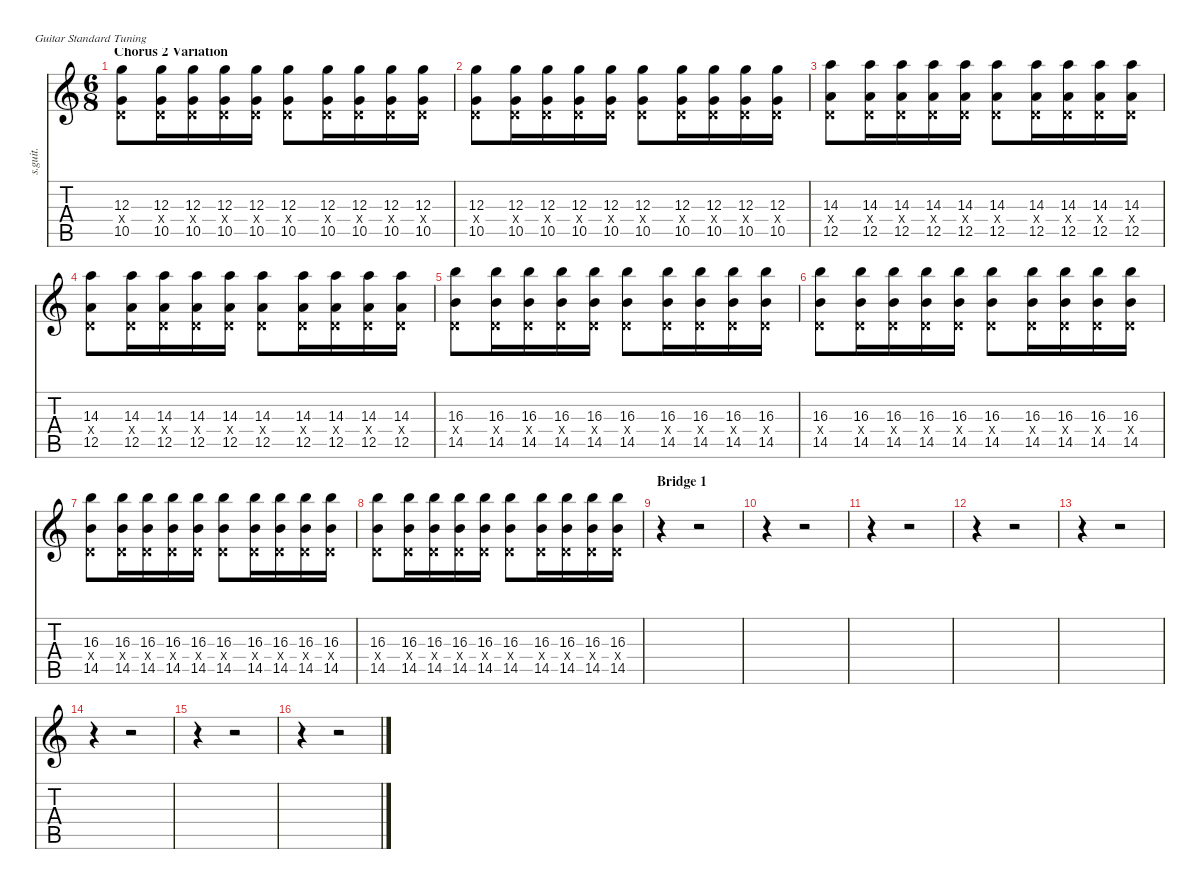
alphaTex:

\defaultSystemsLayout 4
\hideDynamics
\bracketExtendMode nobrackets
\track ("Jared (Guitar 2) - Overdrive" "s.guit.") {instrument overdrivenguitar}
\staff {score tabs}
\tuning (E4 B3 G3 D3 A2 E2)
\ts (6 8)
\section ("" "Chorus 2 Variation")
\tempo (94 hide)
\clef g2
\ks c
(12.3 0.4{x} 10.5).8{lyrics (0 "") lyrics (1 "") lyrics (2 "") lyrics (3 "") lyrics (4 "") dy f} (12.3 0.4{x} 10.5).16{lyrics (0 "") lyrics (1 "") lyrics (2 "") lyrics (3 "") lyrics (4 "")} (12.3 0.4{x} 10.5).16{lyrics (0 "") lyrics (1 "") lyrics (2 "") lyrics (3 "") lyrics (4 "")} (12.3 0.4{x} 10.5).16{lyrics (0 "") lyrics (1 "") lyrics (2 "") lyrics (3 "") lyrics (4 "")} (12.3 0.4{x} 10.5).16{lyrics (0 "") lyrics (1 "") lyrics (2 "") lyrics (3 "") lyrics (4 "")} (12.3 0.4{x} 10.5).8{lyrics (0 "") lyrics (1 "") lyrics (2 "") lyrics (3 "") lyrics (4 "")} (12.3 0.4{x} 10.5).16{lyrics (0 "") lyrics (1 "") lyrics (2 "") lyrics (3 "") lyrics (4 "")} (12.3 0.4{x} 10.5).16{lyrics (0 "") lyrics (1 "") lyrics (2 "") lyrics (3 "") lyrics (4 "")} (12.3 0.4{x} 10.5).16{lyrics (0 "") lyrics (1 "") lyrics (2 "") lyrics (3 "") lyrics (4 "")} (12.3 0.4{x} 10.5).16{lyrics (0 "") lyrics (1 "") lyrics (2 "") lyrics (3 "") lyrics (4 "")} |
(12.3 0.4{x} 10.5).8{lyrics (0 "") lyrics (1 "") lyrics (2 "") lyrics (3 "") lyrics (4 "")} (12.3 0.4{x} 10.5).16{lyrics (0 "") lyrics (1 "") lyrics (2 "") lyrics (3 "") lyrics (4 "")} (12.3 0.4{x} 10.5).16{lyrics (0 "") lyrics (1 "") lyrics (2 "") lyrics (3 "") lyrics (4 "")} (12.3 0.4{x} 10.5).16{lyrics (0 "") lyrics (1 "") lyrics (2 "") lyrics (3 "") lyrics (4 "")} (12.3 0.4{x} 10.5).16{lyrics (0 "") lyrics (1 "") lyrics (2 "") lyrics (3 "") lyrics (4 "")} (12.3 0.4{x} 10.5).8{lyrics (0 "") lyrics (1 "") lyrics (2 "") lyrics (3 "") lyrics (4 "")} (12.3 0.4{x} 10.5).16{lyrics (0 "") lyrics (1 "") lyrics (2 "") lyrics (3 "") lyrics (4 "")} (12.3 0.4{x} 10.5).16{lyrics (0 "") lyrics (1 "") lyrics (2 "") lyrics (3 "") lyrics (4 "")} (12.3 0.4{x} 10.5).16{lyrics (0 "") lyrics (1 "") lyrics (2 "") lyrics (3 "") lyrics (4 "")} (12.3 0.4{x} 10.5).16{lyrics (0 "") lyrics (1 "") lyrics (2 "") lyrics (3 "") lyrics (4 "")} |
(14.3 0.4{x} 12.5).8{lyrics (0 "") lyrics (1 "") lyrics (2 "") lyrics (3 "") lyrics (4 "")} (14.3 0.4{x} 12.5).16{lyrics (0 "") lyrics (1 "") lyrics (2 "") lyrics (3 "") lyrics (4 "")} (14.3 0.4{x} 12.5).16{lyrics (0 "") lyrics (1 "") lyrics (2 "") lyrics (3 "") lyrics (4 "")} (14.3 0.4{x} 12.5).16{lyrics (0 "") lyrics (1 "") lyrics (2 "") lyrics (3 "") lyrics (4 "")} (14.3 0.4{x} 12.5).16{lyrics (0 "") lyrics (1 "") lyrics (2 "") lyrics (3 "") lyrics (4 "")} (14.3 0.4{x} 12.5).8{lyrics (0 "") lyrics (1 "") lyrics (2 "") lyrics (3 "") lyrics (4 "")} (14.3 0.4{x} 12.5).16{lyrics (0 "") lyrics (1 "") lyrics (2 "") lyrics (3 "") lyrics (4 "")} (14.3 0.4{x} 12.5).16{lyrics (0 "") lyrics (1 "") lyrics (2 "") lyrics (3 "") lyrics (4 "")} (14.3 0.4{x} 12.5).16{lyrics (0 "") lyrics (1 "") lyrics (2 "") lyrics (3 "") lyrics (4 "")} (14.3 0.4{x} 12.5).16{lyrics (0 "") lyrics (1 "") lyrics (2 "") lyrics (3 "") lyrics (4 "")} |
(14.3 0.4{x} 12.5).8{lyrics (0 "") lyrics (1 "") lyrics (2 "") lyrics (3 "") lyrics (4 "")} (14.3 0.4{x} 12.5).16{lyrics (0 "") lyrics (1 "") lyrics (2 "") lyrics (3 "") lyrics (4 "")} (14.3 0.4{x} 12.5).16{lyrics (0 "") lyrics (1 "") lyrics (2 "") lyrics (3 "") lyrics (4 "")} (14.3 0.4{x} 12.5).16{lyrics (0 "") lyrics (1 "") lyrics (2 "") lyrics (3 "") lyrics (4 "")} (14.3 0.4{x} 12.5).16{lyrics (0 "") lyrics (1 "") lyrics (2 "") lyrics (3 "") lyrics (4 "")} (14.3 0.4{x} 12.5).8{lyrics (0 "") lyrics (1 "") lyrics (2 "") lyrics (3 "") lyrics (4 "")} (14.3 0.4{x} 12.5).16{lyrics (0 "") lyrics (1 "") lyrics (2 "") lyrics (3 "") lyrics (4 "")} (14.3 0.4{x} 12.5).16{lyrics (0 "") lyrics (1 "") lyrics (2 "") lyrics (3 "") lyrics (4 "")} (14.3 0.4{x} 12.5).16{lyrics (0 "") lyrics (1 "") lyrics (2 "") lyrics (3 "") lyrics (4 "")} (14.3 0.4{x} 12.5).16{lyrics (0 "") lyrics (1 "") lyrics (2 "") lyrics (3 "") lyrics (4 "")} |
(16.3 0.4{x} 14.5).8{lyrics (0 "") lyrics (1 "") lyrics (2 "") lyrics (3 "") lyrics (4 "")} (16.3 0.4{x} 14.5).16{lyrics (0 "") lyrics (1 "") lyrics (2 "") lyrics (3 "") lyrics (4 "")} (16.3 0.4{x} 14.5).16{lyrics (0 "") lyrics (1 "") lyrics (2 "") lyrics (3 "") lyrics (4 "")} (16.3 0.4{x} 14.5).16{lyrics (0 "") lyrics (1 "") lyrics (2 "") lyrics (3 "") lyrics (4 "")} (16.3 0.4{x} 14.5).16{lyrics (0 "") lyrics (1 "") lyrics (2 "") lyrics (3 "") lyrics (4 "")} (16.3 0.4{x} 14.5).8{lyrics (0 "") lyrics (1 "") lyrics (2 "") lyrics (3 "") lyrics (4 "")} (16.3 0.4{x} 14.5).16{lyrics (0 "") lyrics (1 "") lyrics (2 "") lyrics (3 "") lyrics (4 "")} (16.3 0.4{x} 14.5).16{lyrics (0 "") lyrics (1 "") lyrics (2 "") lyrics (3 "") lyrics (4 "")} (16.3 0.4{x} 14.5).16{lyrics (0 "") lyrics (1 "") lyrics (2 "") lyrics (3 "") lyrics (4 "")} (16.3 0.4{x} 14.5).16{lyrics (0 "") lyrics (1 "") lyrics (2 "") lyrics (3 "") lyrics (4 "")} |
(16.3 0.4{x} 14.5).8{lyrics (0 "") lyrics (1 "") lyrics (2 "") lyrics (3 "") lyrics (4 "")} (16.3 0.4{x} 14.5).16{lyrics (0 "") lyrics (1 "") lyrics (2 "") lyrics (3 "") lyrics (4 "")} (16.3 0.4{x} 14.5).16{lyrics (0 "") lyrics (1 "") lyrics (2 "") lyrics (3 "") lyrics (4 "")} (16.3 0.4{x} 14.5).16{lyrics (0 "") lyrics (1 "") lyrics (2 "") lyrics (3 "") lyrics (4 "")} (16.3 0.4{x} 14.5).16{lyrics (0 "") lyrics (1 "") lyrics (2 "") lyrics (3 "") lyrics (4 "")} (16.3 0.4{x} 14.5).8{lyrics (0 "") lyrics (1 "") lyrics (2 "") lyrics (3 "") lyrics (4 "")} (16.3 0.4{x} 14.5).16{lyrics (0 "") lyrics (1 "") lyrics (2 "") lyrics (3 "") lyrics (4 "")} (16.3 0.4{x} 14.5).16{lyrics (0 "") lyrics (1 "") lyrics (2 "") lyrics (3 "") lyrics (4 "")} (16.3 0.4{x} 14.5).16{lyrics (0 "") lyrics (1 "") lyrics (2 "") lyrics (3 "") lyrics (4 "")} (16.3 0.4{x} 14.5).16{lyrics (0 "") lyrics (1 "") lyrics (2 "") lyrics (3 "") lyrics (4 "")} |
(16.3 0.4{x} 14.5).8{lyrics (0 "") lyrics (1 "") lyrics (2 "") lyrics (3 "") lyrics (4 "")} (16.3 0.4{x} 14.5).16{lyrics (0 "") lyrics (1 "") lyrics (2 "") lyrics (3 "") lyrics (4 "")} (16.3 0.4{x} 14.5).16{lyrics (0 "") lyrics (1 "") lyrics (2 "") lyrics (3 "") lyrics (4 "")} (16.3 0.4{x} 14.5).16{lyrics (0 "") lyrics (1 "") lyrics (2 "") lyrics (3 "") lyrics (4 "")} (16.3 0.4{x} 14.5).16{lyrics (0 "") lyrics (1 "") lyrics (2 "") lyrics (3 "") lyrics (4 "")} (16.3 0.4{x} 14.5).8{lyrics (0 "") lyrics (1 "") lyrics (2 "") lyrics (3 "") lyrics (4 "")} (16.3 0.4{x} 14.5).16{lyrics (0 "") lyrics (1 "") lyrics (2 "") lyrics (3 "") lyrics (4 "")} (16.3 0.4{x} 14.5).16{lyrics (0 "") lyrics (1 "") lyrics (2 "") lyrics (3 "") lyrics (4 "")} (16.3 0.4{x} 14.5).16{lyrics (0 "") lyrics (1 "") lyrics (2 "") lyrics (3 "") lyrics (4 "")} (16.3 0.4{x} 14.5).16{lyrics (0 "") lyrics (1 "") lyrics (2 "") lyrics (3 "") lyrics (4 "")} |
(16.3 0.4{x} 14.5).8{lyrics (0 "") lyrics (1 "") lyrics (2 "") lyrics (3 "") lyrics (4 "")} (16.3 0.4{x} 14.5).16{lyrics (0 "") lyrics (1 "") lyrics (2 "") lyrics (3 "") lyrics (4 "")} (16.3 0.4{x} 14.5).16{lyrics (0 "") lyrics (1 "") lyrics (2 "") lyrics (3 "") lyrics (4 "")} (16.3 0.4{x} 14.5).16{lyrics (0 "") lyrics (1 "") lyrics (2 "") lyrics (3 "") lyrics (4 "")} (16.3 0.4{x} 14.5).16{lyrics (0 "") lyrics (1 "") lyrics (2 "") lyrics (3 "") lyrics (4 "")} (16.3 0.4{x} 14.5).8{lyrics (0 "") lyrics (1 "") lyrics (2 "") lyrics (3 "") lyrics (4 "")} (16.3 0.4{x} 14.5).16{lyrics (0 "") lyrics (1 "") lyrics (2 "") lyrics (3 "") lyrics (4 "")} (16.3 0.4{x} 14.5).16{lyrics (0 "") lyrics (1 "") lyrics (2 "") lyrics (3 "") lyrics (4 "")} (16.3 0.4{x} 14.5).16{lyrics (0 "") lyrics (1 "") lyrics (2 "") lyrics (3 "") lyrics (4 "")} (16.3 0.4{x} 14.5).16{lyrics (0 "") lyrics (1 "") lyrics (2 "") lyrics (3 "") lyrics (4 "")} |
\section ("" "Bridge 1")
r.4 r.2 |
r.4 r.2 |
r.4 r.2 |
r.4 r.2 |
r.4 r.2 |
r.4 r.2 |
r.4 r.2 |
r.4 r.2
